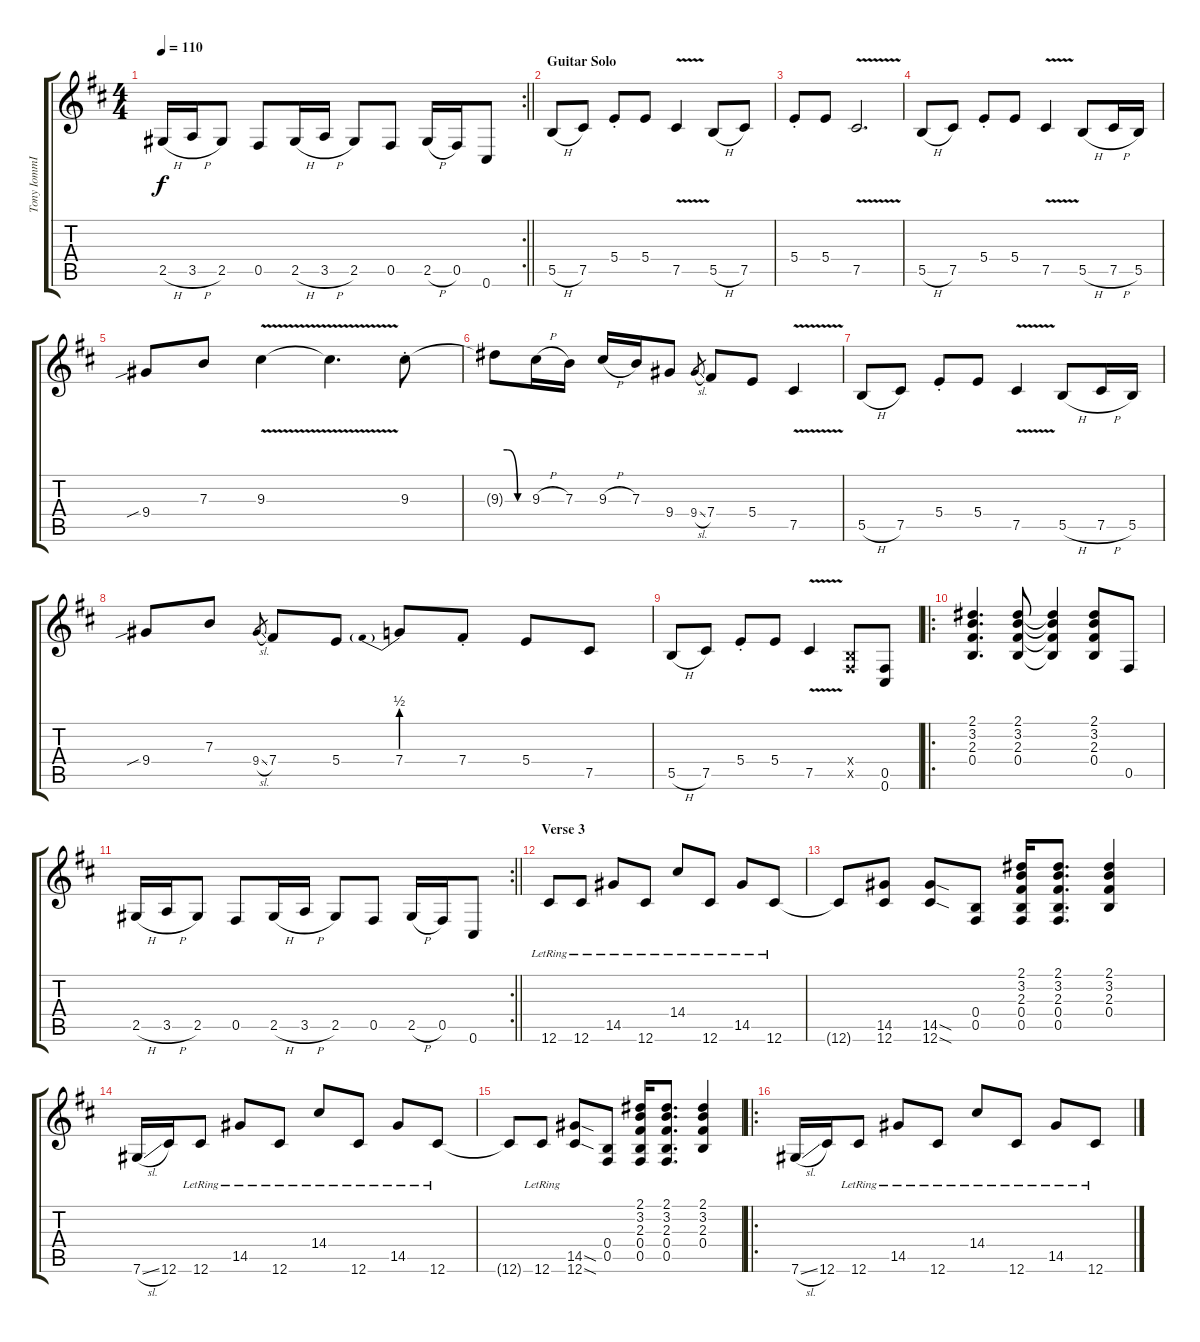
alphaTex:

\track ("Tony IommI Rhythm" "Tony IommI") {instrument distortionguitar}
\staff {score tabs}
\tuning (Db4 Ab3 E3 B2 Gb2 Db2) {hide}
\rc 2
\ts (4 4)
\tempo 110
\clef g2
\barLineRight lightlight
\ks d
2.5{h}.16{dy f} 3.5{h}.16 2.5.8 0.5.8 2.5{h}.16 3.5{h}.16 2.5.8 0.5.8 2.5{h}.16 0.5.16 0.6.8 |
\section ("" "Guitar Solo")
5.5{h}.8 7.5.8 5.4{st}.8 5.4.8 7.5{v}.4 5.5{h}.8 7.5.8 |
5.4{st}.8 5.4.8 7.5{v}.2{d} |
5.5{h}.8 7.5.8 5.4{st}.8 5.4.8 7.5{v}.4 5.5{h}.8 7.5{h}.16 5.5.16 |
9.4{sib}.8 7.3.8 9.3{v}.4 9.3{v t}.4{d} 9.3{st}.8 |
9.3{be (custom 0 4 20 4 40 0 60 0) t}.8 9.3{h}.16 7.3.16 9.3{h}.16 7.3.16 9.4.8 9.4{sl}.8{gr} 7.4.8 5.4.8 7.5{v}.4 |
5.5{h}.8 7.5.8 5.4{st}.8 5.4.8 7.5{v}.4 5.5{h}.8 7.5{h}.16 5.5.16 |
9.4{sib}.8 7.3.8 9.4{sl}.8{gr} 7.4.8 5.4.8 7.4{be (prebend 0 2 60 2)}.8 7.4{st}.8 5.4.8 7.5.8 |
5.5{h}.8 7.5.8 5.4{st}.8 5.4.8 7.5{v}.4 (0.4{x} 0.5{x}).8 (0.5 0.6).8 |
\ro
(2.1 3.2 2.3 0.4).4{d} (2.1 3.2 2.3 0.4).8 (2.1{t} 3.2{t} 2.3{t} 0.4{t}).4 (2.1 3.2 2.3 0.4).8 0.5.8 |
\rc 2
\barLineRight lightlight
2.5{h}.16 3.5{h}.16 2.5.8 0.5.8 2.5{h}.16 3.5{h}.16 2.5.8 0.5.8 2.5{h}.16 0.5.16 0.6.8 |
\section ("" "Verse 3")
12.6{lr}.8 12.6{lr}.8 14.5{lr}.8 12.6{lr}.8 14.4{lr}.8 12.6{lr}.8 14.5{lr}.8 12.6{lr}.8 |
12.6{t}.8 (14.5 12.6).8 (14.5{sod} 12.6{sod}).8 (0.4 0.5).8 (2.1 3.2 2.3 0.4 0.5).16 (2.1 3.2 2.3 0.4 0.5).8{d} (2.1 3.2 2.3 0.4).4 |
7.6{sl}.16 12.6.16 12.6{lr}.8 14.5{lr}.8 12.6{lr}.8 14.4{lr}.8 12.6{lr}.8 14.5{lr}.8 12.6{lr}.8 |
12.6{t}.8 12.6{lr}.8 (14.5{sod} 12.6{sod}).8 (0.4 0.5).8 (2.1 3.2 2.3 0.4 0.5).16 (2.1 3.2 2.3 0.4 0.5).8{d} (2.1 3.2 2.3 0.4).4 |
\ro
7.6{sl}.16 12.6.16 12.6{lr}.8 14.5{lr}.8 12.6{lr}.8 14.4{lr}.8 12.6{lr}.8 14.5{lr}.8 12.6{lr}.8
